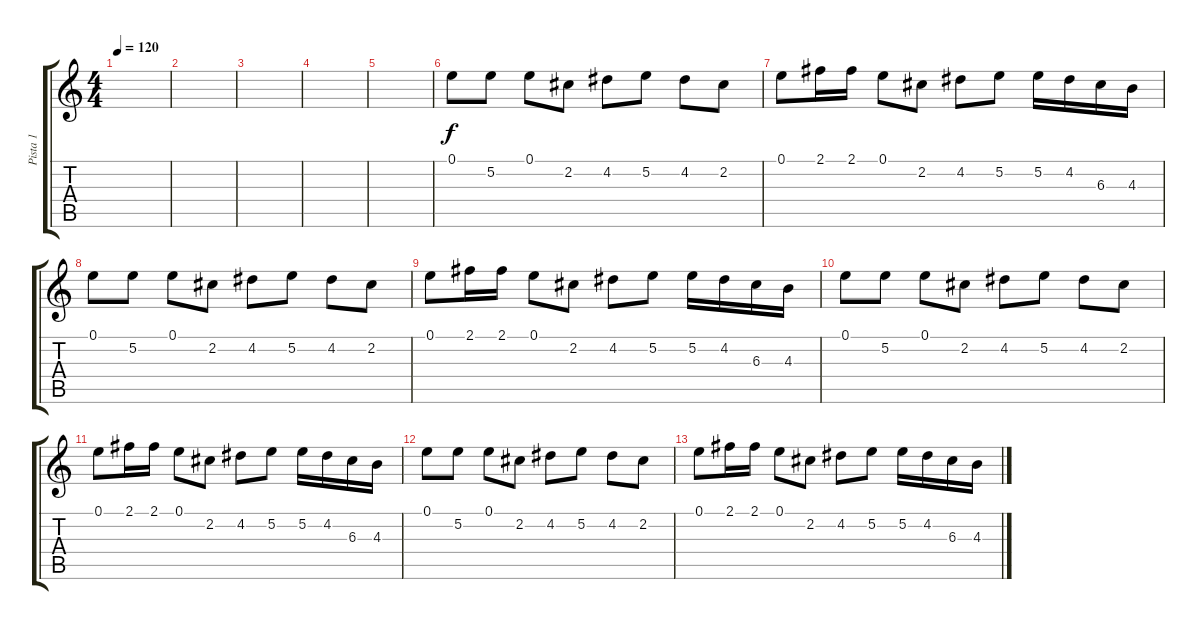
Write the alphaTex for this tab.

\track ("Pista 1" "Pista 1") {instrument electricguitarclean}
\staff {score tabs}
\tuning (E4 B3 G3 D3 A2 E2) {hide}
\ts (4 4)
\tempo 120
\clef g2
\ks c
|
|
|
|
|
0.1.8 5.2.8 0.1.8 2.2.8 4.2.8 5.2.8 4.2.8 2.2.8 |
0.1.8 2.1.16 2.1.16 0.1.8 2.2.8 4.2.8 5.2.8 5.2.16 4.2.16 6.3.16 4.3.16 |
0.1.8 5.2.8 0.1.8 2.2.8 4.2.8 5.2.8 4.2.8 2.2.8 |
0.1.8 2.1.16 2.1.16 0.1.8 2.2.8 4.2.8 5.2.8 5.2.16 4.2.16 6.3.16 4.3.16 |
0.1.8 5.2.8 0.1.8 2.2.8 4.2.8 5.2.8 4.2.8 2.2.8 |
0.1.8 2.1.16 2.1.16 0.1.8 2.2.8 4.2.8 5.2.8 5.2.16 4.2.16 6.3.16 4.3.16 |
0.1.8 5.2.8 0.1.8 2.2.8 4.2.8 5.2.8 4.2.8 2.2.8 |
0.1.8 2.1.16 2.1.16 0.1.8 2.2.8 4.2.8 5.2.8 5.2.16 4.2.16 6.3.16 4.3.16
